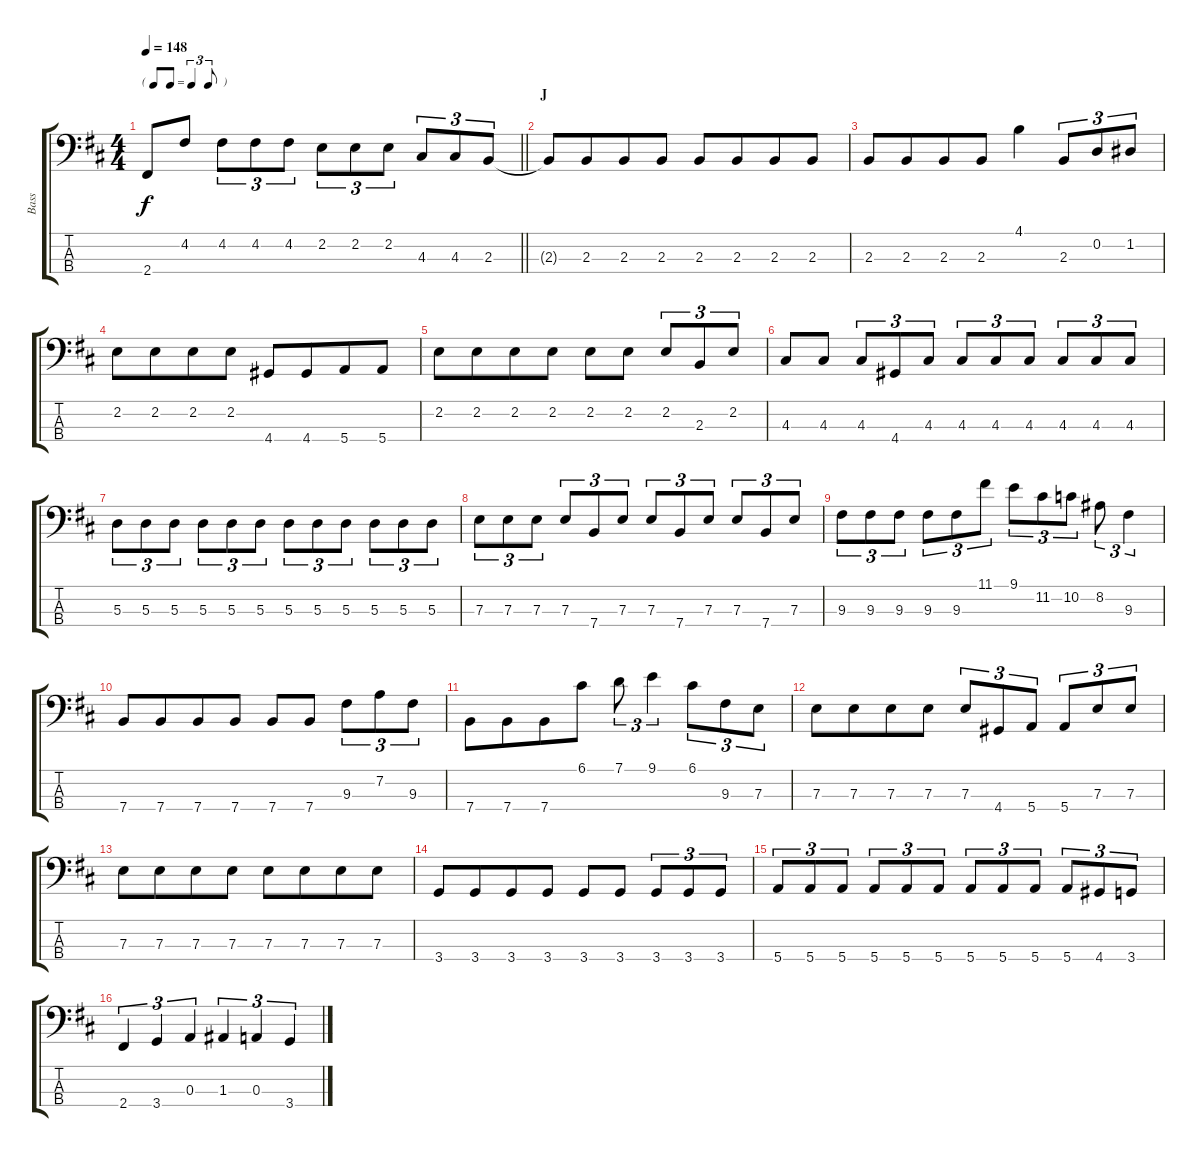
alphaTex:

\track ("Bass" "Bass") {instrument electricbassfinger}
\staff {score tabs}
\tuning (G2 D2 A1 E1) {hide}
\ts (4 4)
\tf triplet8th
\tempo 148
\clef f4
\barLineRight lightlight
\ks bminor
2.4.8{dy f} 4.2.8 4.2.8{tu (3 2)} 4.2.8{tu (3 2)} 4.2.8{tu (3 2)} 2.2.8{tu (3 2)} 2.2.8{tu (3 2)} 2.2.8{tu (3 2)} 4.3.8{tu (3 2)} 4.3.8{tu (3 2)} 2.3.8{tu (3 2)} |
\section ("" "J")
2.3{t}.8 2.3.8{beam merge} 2.3.8 2.3.8 2.3.8 2.3.8{beam merge} 2.3.8 2.3.8 |
2.3.8 2.3.8{beam merge} 2.3.8 2.3.8 4.1.4 2.3.8{tu (3 2)} 0.2.8{tu (3 2)} 1.2.8{tu (3 2)} |
2.2.8 2.2.8{beam merge} 2.2.8 2.2.8 4.4.8 4.4.8{beam merge} 5.4.8 5.4.8 |
2.2.8 2.2.8{beam merge} 2.2.8 2.2.8 2.2.8 2.2.8 2.2.8{tu (3 2)} 2.3.8{tu (3 2)} 2.2.8{tu (3 2)} |
4.3.8 4.3.8 4.3.8{tu (3 2)} 4.4.8{tu (3 2)} 4.3.8{tu (3 2)} 4.3.8{tu (3 2)} 4.3.8{tu (3 2)} 4.3.8{tu (3 2)} 4.3.8{tu (3 2)} 4.3.8{tu (3 2)} 4.3.8{tu (3 2)} |
5.3.8{tu (3 2)} 5.3.8{tu (3 2)} 5.3.8{tu (3 2)} 5.3.8{tu (3 2)} 5.3.8{tu (3 2)} 5.3.8{tu (3 2)} 5.3.8{tu (3 2)} 5.3.8{tu (3 2)} 5.3.8{tu (3 2)} 5.3.8{tu (3 2)} 5.3.8{tu (3 2)} 5.3.8{tu (3 2)} |
7.3.8{tu (3 2)} 7.3.8{tu (3 2)} 7.3.8{tu (3 2)} 7.3.8{tu (3 2)} 7.4.8{tu (3 2)} 7.3.8{tu (3 2)} 7.3.8{tu (3 2)} 7.4.8{tu (3 2)} 7.3.8{tu (3 2)} 7.3.8{tu (3 2)} 7.4.8{tu (3 2)} 7.3.8{tu (3 2)} |
9.3.8{tu (3 2)} 9.3.8{tu (3 2)} 9.3.8{tu (3 2)} 9.3.8{tu (3 2)} 9.3.8{tu (3 2)} 11.1.8{tu (3 2)} 9.1.8{tu (3 2)} 11.2.8{tu (3 2)} 10.2.8{tu (3 2)} 8.2.8{tu (3 2)} 9.3.4{tu (3 2)} |
7.4.8 7.4.8{beam merge} 7.4.8 7.4.8 7.4.8 7.4.8 9.3.8{tu (3 2)} 7.2.8{tu (3 2)} 9.3.8{tu (3 2)} |
7.4.8 7.4.8{beam merge} 7.4.8 6.1.8 7.1.8{tu (3 2)} 9.1.4{tu (3 2)} 6.1.8{tu (3 2)} 9.3.8{tu (3 2)} 7.3.8{tu (3 2)} |
7.3.8 7.3.8{beam merge} 7.3.8 7.3.8 7.3.8{tu (3 2)} 4.4.8{tu (3 2)} 5.4.8{tu (3 2)} 5.4.8{tu (3 2)} 7.3.8{tu (3 2)} 7.3.8{tu (3 2)} |
7.3.8 7.3.8{beam merge} 7.3.8 7.3.8 7.3.8 7.3.8{beam merge} 7.3.8 7.3.8 |
3.4.8 3.4.8{beam merge} 3.4.8 3.4.8 3.4.8 3.4.8 3.4.8{tu (3 2)} 3.4.8{tu (3 2)} 3.4.8{tu (3 2)} |
5.4.8{tu (3 2)} 5.4.8{tu (3 2)} 5.4.8{tu (3 2)} 5.4.8{tu (3 2)} 5.4.8{tu (3 2)} 5.4.8{tu (3 2)} 5.4.8{tu (3 2)} 5.4.8{tu (3 2)} 5.4.8{tu (3 2)} 5.4.8{tu (3 2)} 4.4.8{tu (3 2)} 3.4.8{tu (3 2)} |
2.4.4{tu (3 2)} 3.4.4{tu (3 2)} 0.3.4{tu (3 2)} 1.3.4{tu (3 2)} 0.3.4{tu (3 2)} 3.4.4{tu (3 2)}
